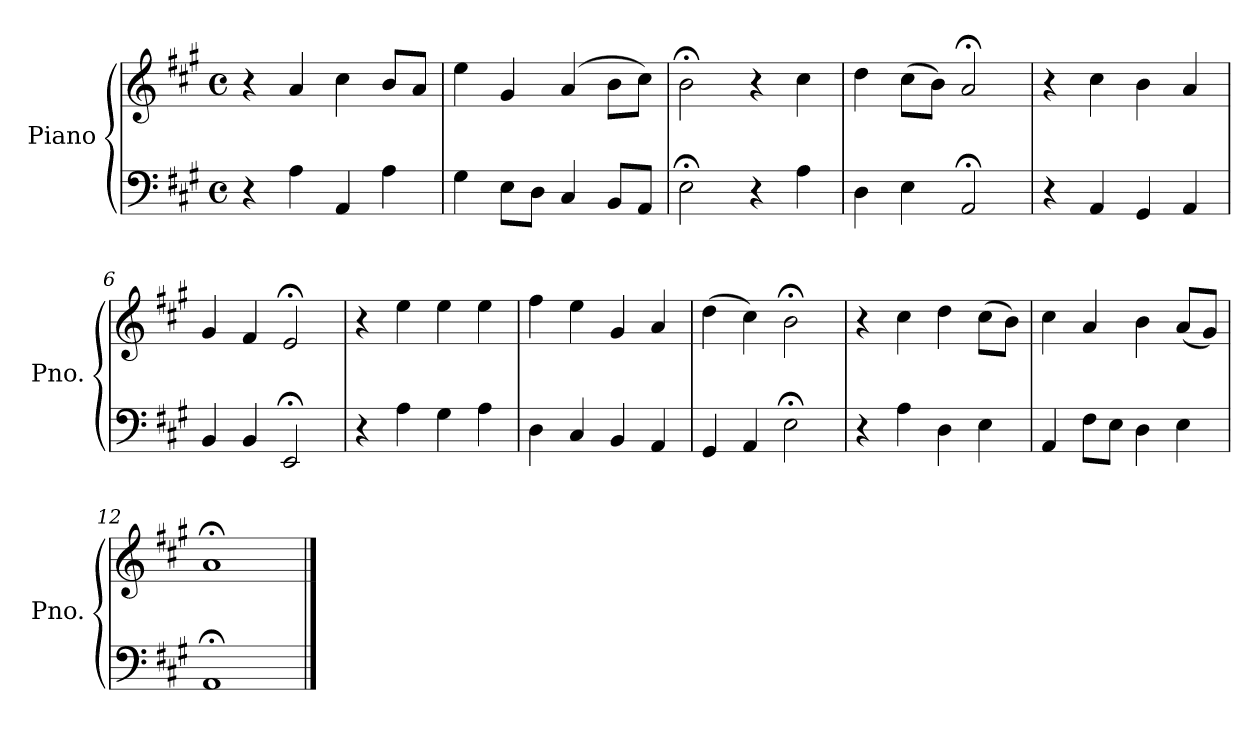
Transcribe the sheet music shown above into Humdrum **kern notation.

**kern	**kern
*part1	*part1
*staff2	*staff1
*I"Piano	*
*I'Pno.	*
*clefF4	*clefG2
*k[f#c#g#]	*k[f#c#g#]
*M4/4	*M4/4
*met(c)	*met(c)
=1	=1
4r	4r
4A\	4a/
4AA/	4cc#\
4A\	8b/L
.	8a/J
=2	=2
4G#\	4ee\
8E\L	4g#/
8D\J	.
4C#/	(4a/
8BB/L	8b\L
8AA/J	8cc#\J)
=3	=3
2E;<\	2b;<\
4r	4r
4A\	4cc#\
=4	=4
4D\	4dd\
4E\	(8cc#\L
.	8b\J)
2AA;</	2a;</
=5	=5
4r	4r
4AA/	4cc#\
4GG#/	4b\
4AA/	4a/
=6	=6
4BB/	4g#/
4BB/	4f#/
2EE;</	2e;</
=7	=7
4r	4r
4A\	4ee\
4G#\	4ee\
4A\	4ee\
!!LO:LB:g=z
=8	=8
4D\	4ff#\
4C#/	4ee\
4BB/	4g#/
4AA/	4a/
=9	=9
4GG#/	(4dd\
4AA/	4cc#\)
2E;<\	2b;<\
=10	=10
4r	4r
4A\	4cc#\
4D\	4dd\
4E\	(8cc#\L
.	8b\J)
=11	=11
4AA/	4cc#\
8F#\L	4a/
8E\J	.
4D\	4b\
4E\	(8a/L
.	8g#/J)
=12	=12
1AA;<	1a;<
==	==
*-	*-
